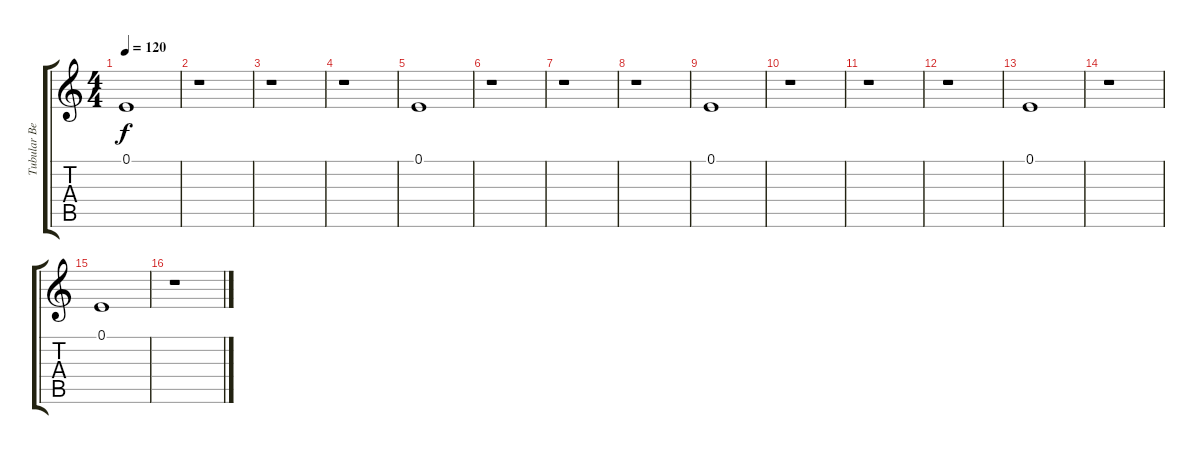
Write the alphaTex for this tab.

\track ("Tubular Bells" "Tubular Be") {instrument tubularbells}
\staff {score tabs}
\tuning (E4 B3 G3 D3 A2 E2) {hide}
\ts (4 4)
\tempo 120
\clef g2
\ks c
0.1.1{dy f} |
r.1 |
r.1 |
r.1 |
0.1.1 |
r.1 |
r.1 |
r.1 |
0.1.1 |
r.1 |
r.1 |
r.1 |
0.1.1 |
r.1 |
0.1.1 |
r.1
